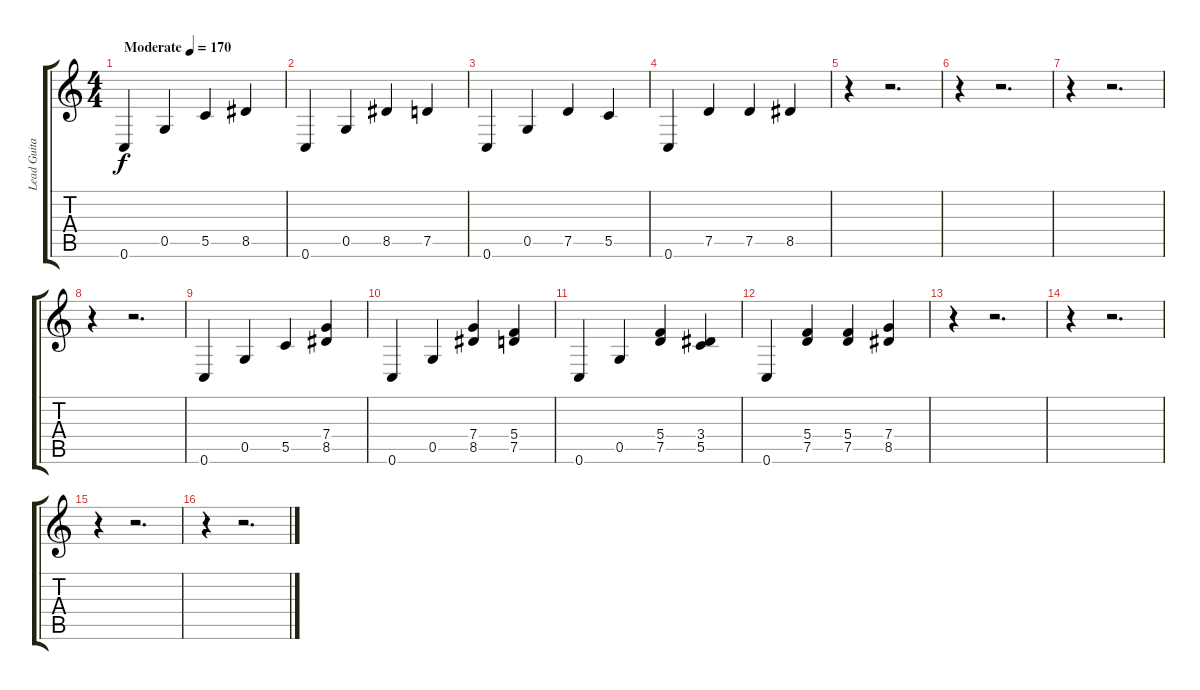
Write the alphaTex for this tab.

\track ("Lead Guitar 1" "Lead Guita") {instrument distortionguitar}
\staff {score tabs}
\tuning (D4 A3 F3 C3 G2 C2) {hide}
\ts (4 4)
\tempo (170 "Moderate")
\clef g2
\ks c
0.6.4{dy f instrument distortionguitar} 0.5.4 5.5.4 8.5.4 |
0.6.4 0.5.4 8.5.4 7.5.4 |
0.6.4 0.5.4 7.5.4 5.5.4 |
0.6.4 7.5.4 7.5.4 8.5.4 |
r.4 r.2{d} |
r.4 r.2{d} |
r.4 r.2{d} |
r.4 r.2{d} |
0.6.4 0.5.4 5.5.4 (7.4 8.5).4 |
0.6.4 0.5.4 (7.4 8.5).4 (5.4 7.5).4 |
0.6.4 0.5.4 (5.4 7.5).4 (3.4 5.5).4 |
0.6.4 (5.4 7.5).4 (5.4 7.5).4 (7.4 8.5).4 |
r.4 r.2{d} |
r.4 r.2{d} |
r.4 r.2{d} |
r.4 r.2{d}
